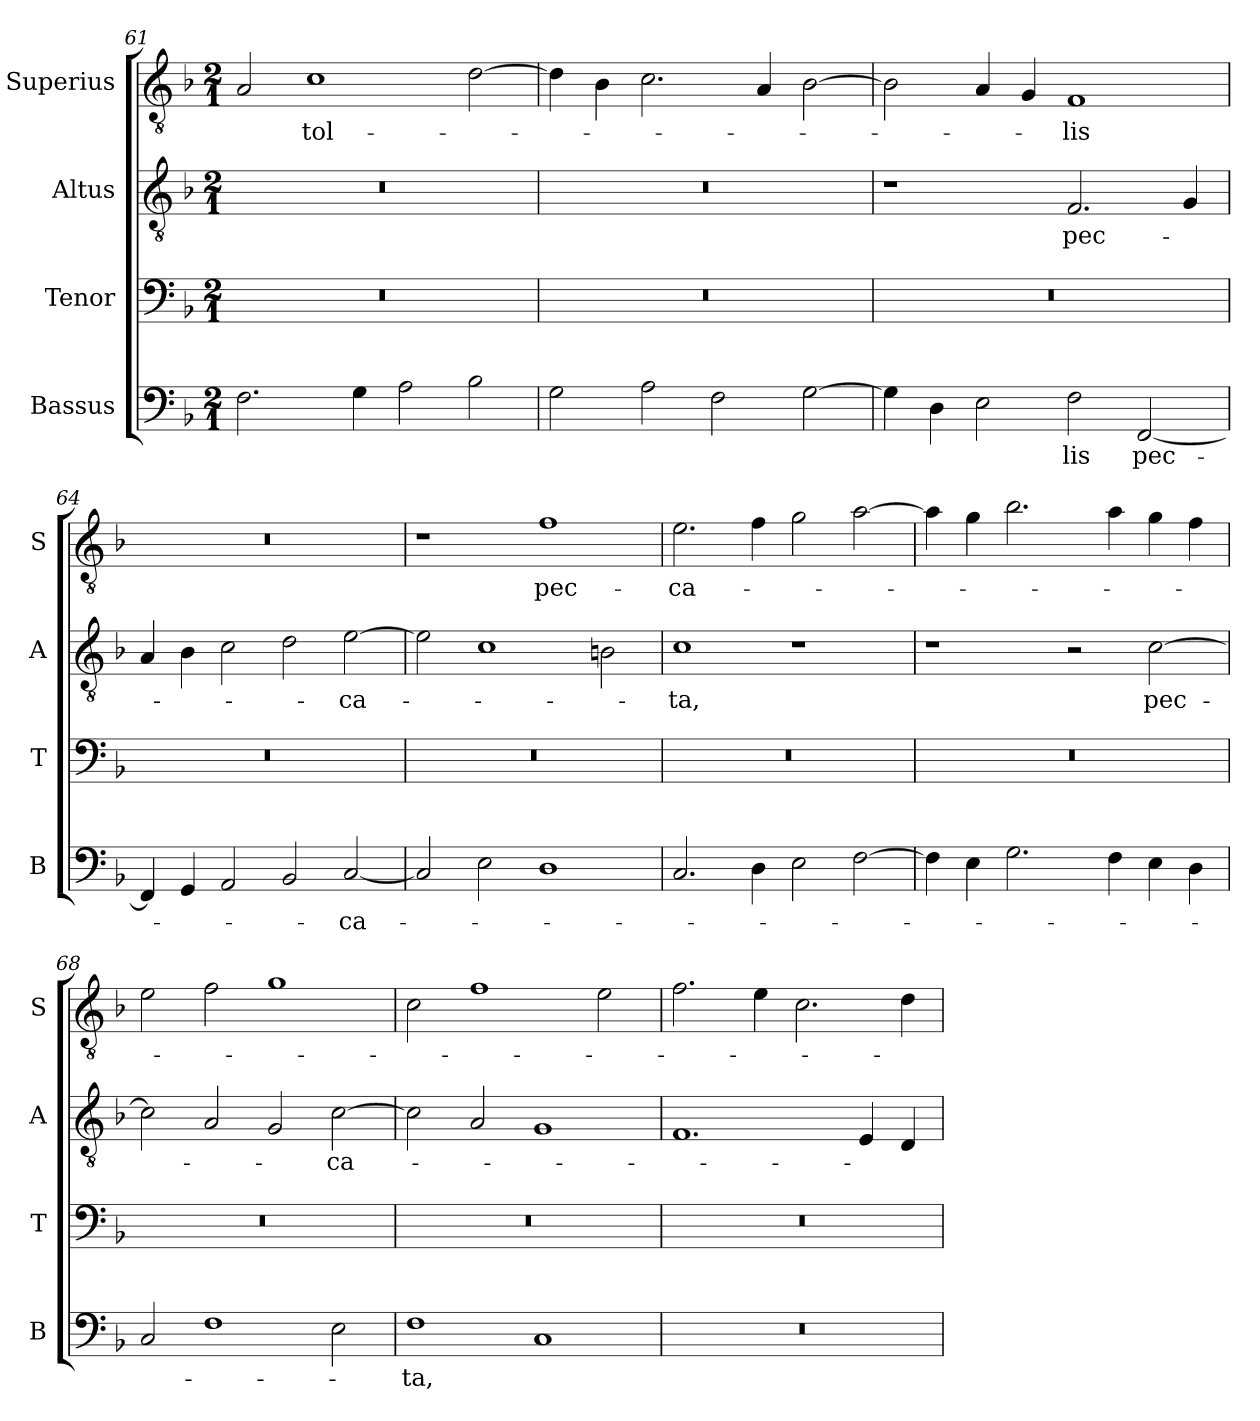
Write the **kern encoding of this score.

**kern	**text	**kern	**kern	**text	**kern	**text
*part4	*part4	*part3	*part2	*part2	*part1	*part1
*staff4	*staff4	*staff3	*staff2	*staff2	*staff1	*staff1
*I"Bassus	*	*I"Tenor	*I"Altus	*	*I"Superius	*
*I'B	*	*I'T	*I'A	*	*I'S	*
*clefF4	*	*clefF4	*clefGv2	*	*clefGv2	*
*k[b-]	*	*k[b-]	*k[b-]	*	*k[b-]	*
*M2/1	*	*M2/1	*M2/1	*	*M2/1	*
=61	=61	=61	=61	=61	=61	=61
2.F	.	0r	0r	.	2A	.
.	.	.	.	.	1c	tol-
4G	.	.	.	.	.	.
2A	.	.	.	.	.	.
2B-	.	.	.	.	[2d	.
=62	=62	=62	=62	=62	=62	=62
2G	.	0r	0r	.	4d]	.
.	.	.	.	.	4B-	.
2A	.	.	.	.	2.c	.
2F	.	.	.	.	.	.
.	.	.	.	.	4A	.
[2G	.	.	.	.	[2B-	.
=63	=63	=63	=63	=63	=63	=63
4G]	.	0r	1r	.	2B-]	.
4D	.	.	.	.	.	.
2E	.	.	.	.	4A	.
.	.	.	.	.	4G	.
!	!	!	!	!LO:LY:i	!	!
2F	-lis	.	2.F	pec-	1F	-lis
[2FF	pec-	.	.	.	.	.
.	.	.	4G	.	.	.
=64	=64	=64	=64	=64	=64	=64
4FF]	.	0r	4A	.	0r	.
4GG	.	.	4B-	.	.	.
2AA	.	.	2c	.	.	.
2BB-	.	.	2d	.	.	.
!	!	!	!	!LO:LY:i	!	!
[2C	-ca-	.	[2e	-ca-	.	.
=65	=65	=65	=65	=65	=65	=65
2C]	.	0r	2e]	.	1r	.
2E	.	.	1c	.	.	.
1D	.	.	.	.	1f	pec-
.	.	.	2Bn	.	.	.
=66	=66	=66	=66	=66	=66	=66
!	!	!	!	!LO:LY:i	!	!
2.C	.	0r	1c	-ta,	2.e	-ca-
4D	.	.	.	.	4f	.
2E	.	.	1r	.	2g	.
[2F	.	.	.	.	[2a	.
=67	=67	=67	=67	=67	=67	=67
4F]	.	0r	1r	.	4a]	.
4E	.	.	.	.	4g	.
2.G	.	.	.	.	2.b-	.
.	.	.	2r	.	.	.
4F	.	.	.	.	4a	.
4E	.	.	[2c	pec-	4g	.
4D	.	.	.	.	4f	.
=68	=68	=68	=68	=68	=68	=68
2C	.	0r	2c]	.	2e	.
1F	.	.	2A	.	2f	.
.	.	.	2G	.	1g	.
2E	.	.	[2c	-ca-	.	.
=69	=69	=69	=69	=69	=69	=69
1F	-ta,	0r	2c]	.	2c	.
.	.	.	2A	.	1f	.
1C	.	.	1G	.	.	.
.	.	.	.	.	2e	.
=70	=70	=70	=70	=70	=70	=70
0r	.	0r	1.F	.	2.f	.
.	.	.	.	.	4e	.
.	.	.	.	.	2.c	.
.	.	.	4E	.	.	.
.	.	.	4D	.	4d	.
=	=	=	=	=	=	=
*-	*-	*-	*-	*-	*-	*-
